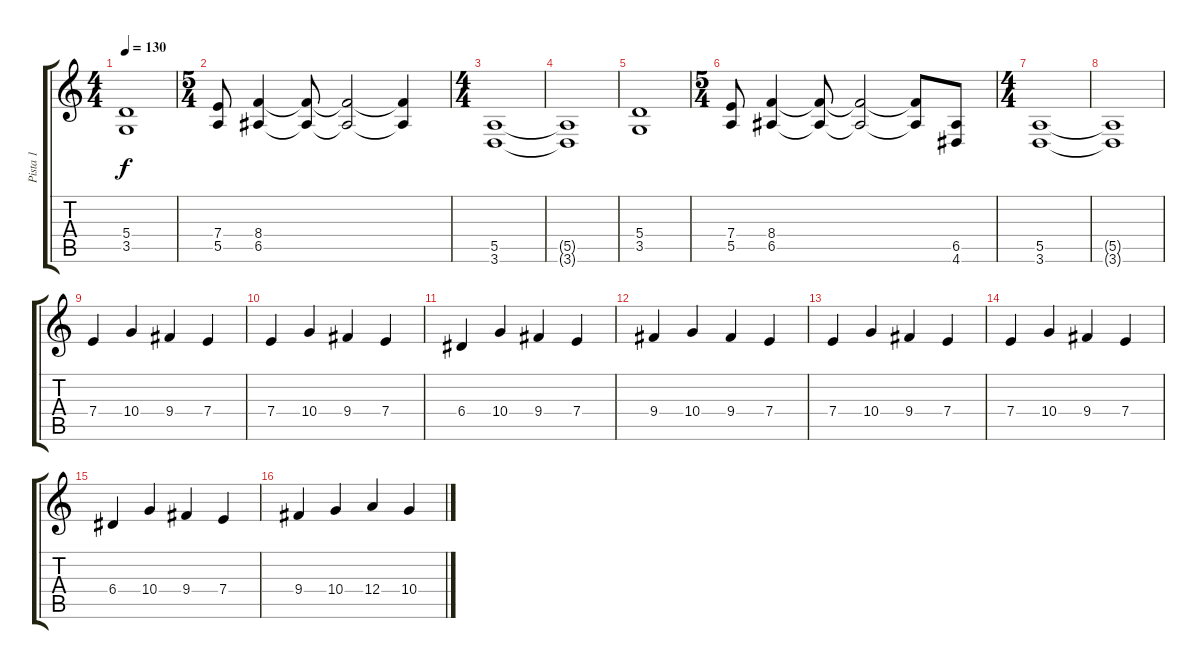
\track ("Pista 1" "Pista 1") {instrument distortionguitar}
\staff {score tabs}
\tuning (B3 Gb3 D3 A2 E2 B1) {hide}
\ts (4 4)
\tempo 130
\clef g2
\ks c
(5.4 3.5).1{dy f instrument distortionguitar} |
\ts (5 4)
(7.4 5.5).8 (8.4 6.5).4 (8.4{t} 6.5{t}).8 (8.4{t} 6.5{t}).2 (8.4{t} 6.5{t}).4 |
\ts (4 4)
(5.5 3.6).1 |
(5.5{t} 3.6{t}).1 |
(5.4 3.5).1 |
\ts (5 4)
(7.4 5.5).8 (8.4 6.5).4 (8.4{t} 6.5{t}).8 (8.4{t} 6.5{t}).2 (8.4{t} 6.5{t}).8 (6.5 4.6).8 |
\ts (4 4)
(5.5 3.6).1 |
(5.5{t} 3.6{t}).1 |
7.4.4 10.4.4 9.4.4 7.4.4 |
7.4.4 10.4.4 9.4.4 7.4.4 |
6.4.4 10.4.4 9.4.4 7.4.4 |
9.4.4 10.4.4 9.4.4 7.4.4 |
7.4.4 10.4.4 9.4.4 7.4.4 |
7.4.4 10.4.4 9.4.4 7.4.4 |
6.4.4 10.4.4 9.4.4 7.4.4 |
9.4.4 10.4.4 12.4.4 10.4.4
